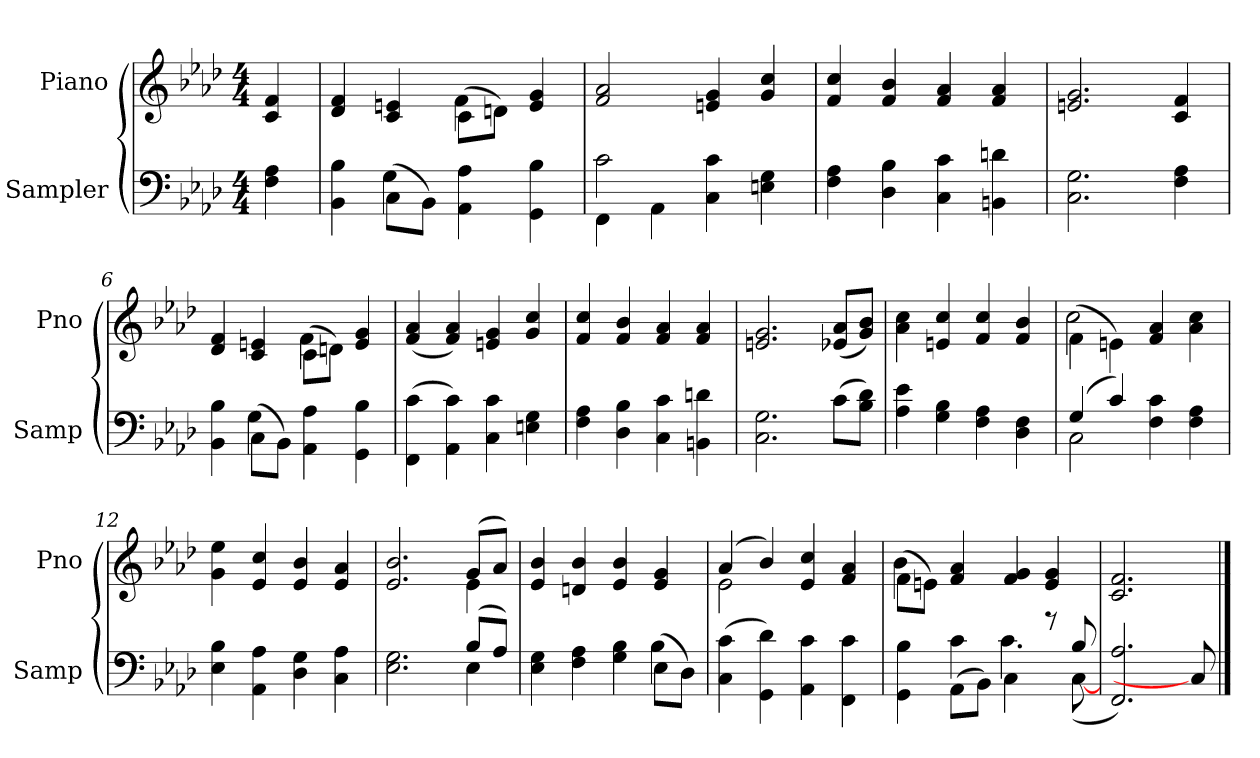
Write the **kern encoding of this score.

**kern	**kern
*part2	*part1
*staff2	*staff1
*I"Sampler	*I"Piano
*I'Samp	*I'Pno
*clefF4	*clefG2
*k[b-e-a-d-]	*k[b-e-a-d-]
*A-:	*A-:
*M4/4	*M4/4
=1	=1
4F 4A-	4c 4f
=2	=2
*^	*^
4BB- 4B-	4ryy	4d- 4f	2ryy
(8C\L	4G	4c 4en	.
8BB-\J)	.	.	.
4AA- 4A-	2ryy	(8c\L	4f
.	.	8dn\J)	.
4GG 4B-	.	4e 4g	4ryy
*	*	*v	*v
=3	=3	=3
4FF\	2c	2f 2a-
4AA-\	.	.
4C 4c	2ryy	4en 4g
4En 4G	.	4g 4cc
*v	*v	*
=4	=4
4F 4A-	4f 4cc
4D- 4B-	4f 4b-
4C 4c	4f 4a-
4BBn 4dn	4f 4a-
=5	=5
2.C 2.G	2.en 2.g
4F 4A-	4c 4f
=6	=6
*^	*^
4BB- 4B-	4ryy	4d- 4f	2ryy
(8C\L	4G	4c 4en	.
8BB-\J)	.	.	.
4AA- 4A-	2ryy	(8c\L	4f
.	.	8dn\J)	.
4GG 4B-	.	4e 4g	4ryy
*v	*v	*	*
*	*v	*v
=7	=7
(4FF 4c	(4f 4a-
4AA- 4c)	4f 4a-)
4C 4c	4en 4g
4En 4G	4g 4cc
=8	=8
4F 4A-	4f 4cc
4D- 4B-	4f 4b-
4C 4c	4f 4a-
4BBn 4dn	4f 4a-
=9	=9
2.C 2.G	2.en 2.g
(8c\L	(8e-X/ 8a-/L
8B-\ 8d-\J)	8g/ 8b-/J)
=10	=10
4A- 4e-	4a- 4cc
4G 4B-	4en 4cc
4F 4A-	4f 4cc
4D- 4F	4f 4b-
=11	=11
*^	*^
(4G/	2C	(4f\	2cc
4c/)	.	4en\)	.
4F 4c	2ryy	4f 4a-	2ryy
4F 4A-	.	4a- 4cc	.
*v	*v	*	*
*	*v	*v
=12	=12
4E- 4B-	4g 4ee-
4AA- 4A-	4e- 4cc
4D- 4G	4e- 4b-
4C 4A-	4e- 4a-
=13	=13
*^	*^
2.E- 2.G	2.ryy	2.e- 2.b-	2.ryy
(8B-/L	4E-	(8g/L	4e-
8A-/J)	.	8a-/J)	.
*	*	*v	*v
=14	=14	=14
4E- 4G	2.ryy	4e- 4b-
4F 4A-	.	4dn 4b-
4G 4B-	.	4e- 4b-
(8E-\L	4B-	4e- 4g
8D-\J)	.	.
*v	*v	*
=15	=15
*	*^
(4C 4c	(4a-/	2e-
4GG 4d-)	4b-/)	.
4AA- 4c	4e- 4cc	2ryy
4FF 4c	4f 4a-	.
=16	=16	=16
*^	*	*
4GG 4B-	4ryy	(8f\L	4b-
.	.	8en\J)	.
(8AA-\L	4c	4f 4a-	2.ryy
8BB-\J)	.	.	.
4C\	4.c	4f 4g	.
8r	.	4e 4g	.
8B-/	([8C	.	.
*v	*v	*	*
*	*v	*v
=17	=17
2.FF 2.A-)	2.c 2.f
8C]	8ryy
==	==
*-	*-
